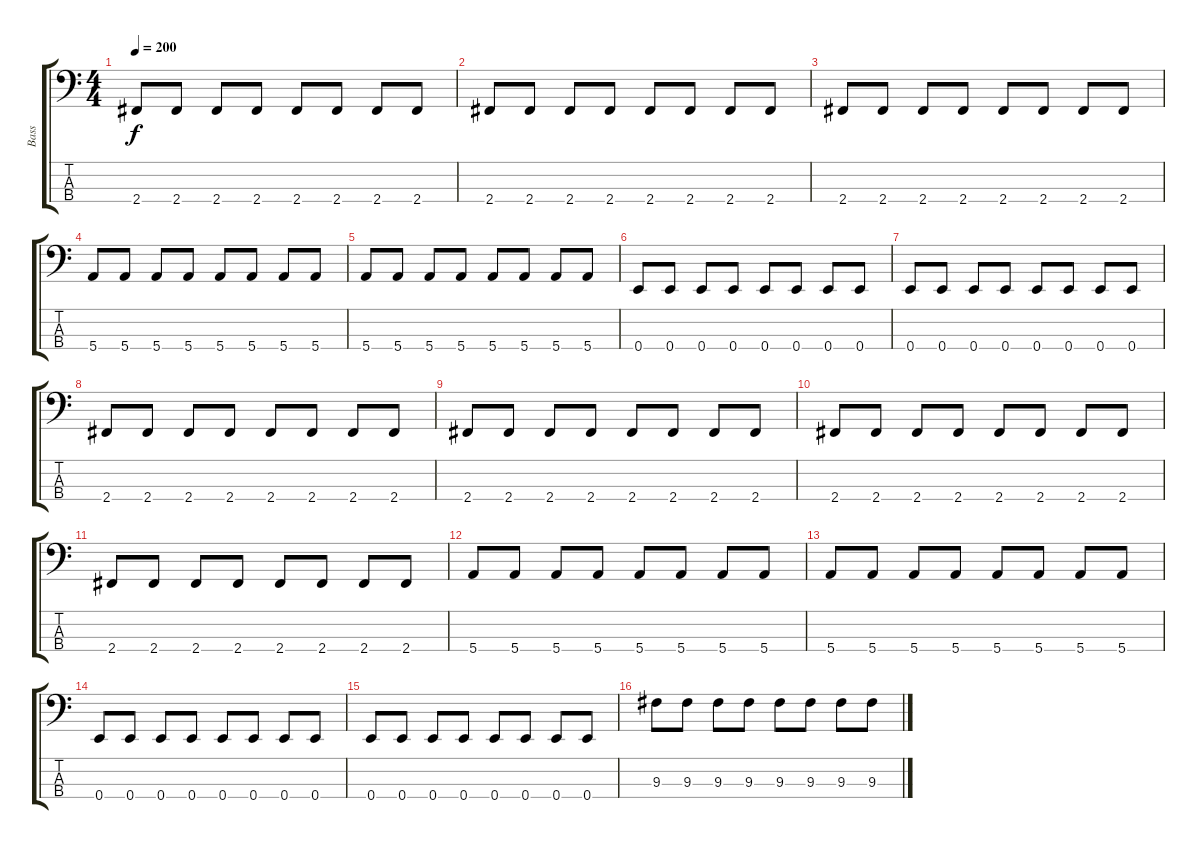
\track ("Bass" "Bass") {instrument electricbassfinger}
\staff {score tabs}
\tuning (G2 D2 A1 E1) {hide}
\ts (4 4)
\tempo 200
\clef f4
\ks c
2.4.8{dy f} 2.4.8 2.4.8 2.4.8 2.4.8 2.4.8 2.4.8 2.4.8 |
2.4.8 2.4.8 2.4.8 2.4.8 2.4.8 2.4.8 2.4.8 2.4.8 |
2.4.8 2.4.8 2.4.8 2.4.8 2.4.8 2.4.8 2.4.8 2.4.8 |
5.4.8 5.4.8 5.4.8 5.4.8 5.4.8 5.4.8 5.4.8 5.4.8 |
5.4.8 5.4.8 5.4.8 5.4.8 5.4.8 5.4.8 5.4.8 5.4.8 |
0.4.8 0.4.8 0.4.8 0.4.8 0.4.8 0.4.8 0.4.8 0.4.8 |
0.4.8 0.4.8 0.4.8 0.4.8 0.4.8 0.4.8 0.4.8 0.4.8 |
2.4.8 2.4.8 2.4.8 2.4.8 2.4.8 2.4.8 2.4.8 2.4.8 |
2.4.8 2.4.8 2.4.8 2.4.8 2.4.8 2.4.8 2.4.8 2.4.8 |
2.4.8 2.4.8 2.4.8 2.4.8 2.4.8 2.4.8 2.4.8 2.4.8 |
2.4.8 2.4.8 2.4.8 2.4.8 2.4.8 2.4.8 2.4.8 2.4.8 |
5.4.8 5.4.8 5.4.8 5.4.8 5.4.8 5.4.8 5.4.8 5.4.8 |
5.4.8 5.4.8 5.4.8 5.4.8 5.4.8 5.4.8 5.4.8 5.4.8 |
0.4.8 0.4.8 0.4.8 0.4.8 0.4.8 0.4.8 0.4.8 0.4.8 |
0.4.8 0.4.8 0.4.8 0.4.8 0.4.8 0.4.8 0.4.8 0.4.8 |
9.3.8 9.3.8 9.3.8 9.3.8 9.3.8 9.3.8 9.3.8 9.3.8
